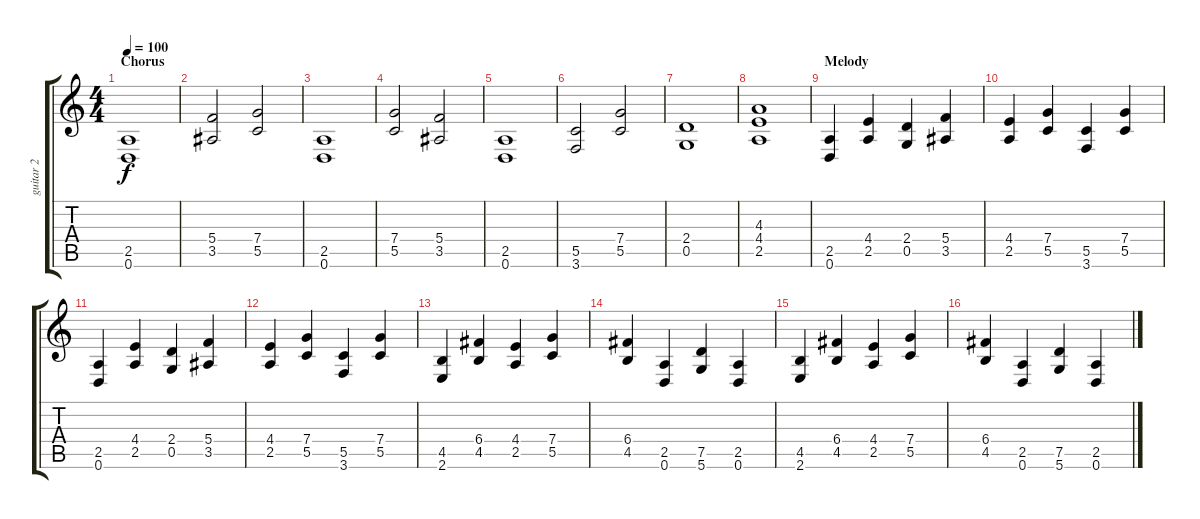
\track ("guitar 2" "guitar 2") {instrument distortionguitar}
\staff {score tabs}
\tuning (D4 A3 F3 C3 G2 D2) {hide}
\ts (4 4)
\section ("" "Chorus")
\tempo 100
\clef g2
\ks c
(2.5 0.6).1{dy f} |
(5.4 3.5).2 (7.4 5.5).2 |
(2.5 0.6).1 |
(7.4 5.5).2 (5.4 3.5).2 |
(2.5 0.6).1 |
(5.5 3.6).2 (7.4 5.5).2 |
(2.4 0.5).1 |
(4.3 4.4 2.5).1 |
\section ("" "Melody")
(2.5 0.6).4 (4.4 2.5).4 (2.4 0.5).4 (5.4 3.5).4 |
(4.4 2.5).4 (7.4 5.5).4 (5.5 3.6).4 (7.4 5.5).4 |
(2.5 0.6).4 (4.4 2.5).4 (2.4 0.5).4 (5.4 3.5).4 |
(4.4 2.5).4 (7.4 5.5).4 (5.5 3.6).4 (7.4 5.5).4 |
(4.5 2.6).4 (6.4 4.5).4 (4.4 2.5).4 (7.4 5.5).4 |
(6.4 4.5).4 (2.5 0.6).4 (7.5 5.6).4 (2.5 0.6).4 |
(4.5 2.6).4 (6.4 4.5).4 (4.4 2.5).4 (7.4 5.5).4 |
(6.4 4.5).4 (2.5 0.6).4 (7.5 5.6).4 (2.5 0.6).4
